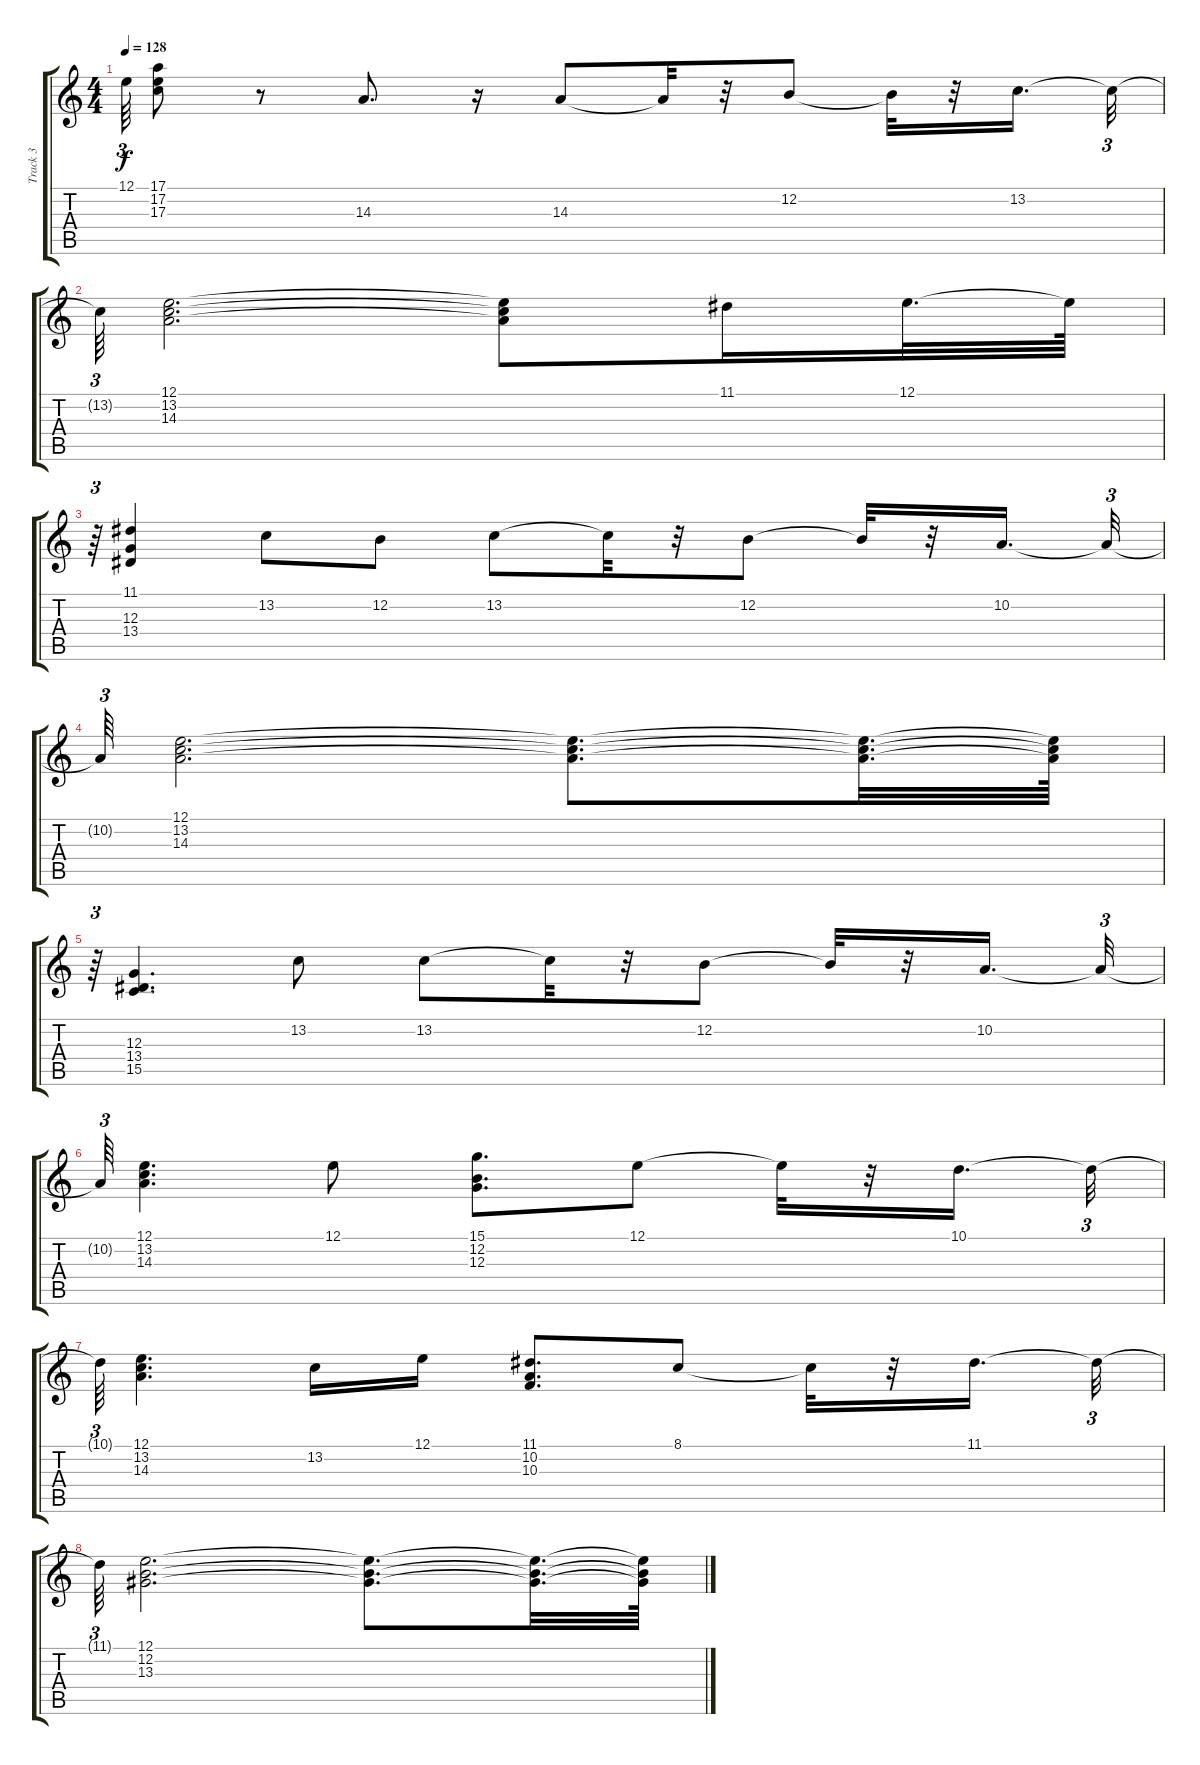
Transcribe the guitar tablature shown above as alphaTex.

\track ("Track 3" "Track 3") {instrument stringensemble2}
\staff {score tabs}
\tuning (E4 B3 G3 D3 A2 E2) {hide}
\ts (4 4)
\tempo 128
\clef g2
\ks c
12.1{t}.64{tu (3 2) dy f} (17.1 17.2 17.3).8 r.8 14.3.8{d} r.16 14.3.8 14.3{t}.32 r.32 12.2.8 12.2{t}.32 r.32 13.2.16{d} 13.2{t}.32{tu (3 2)} |
13.2{t}.64{tu (3 2)} (12.1 13.2 14.3).2{d} (12.1{t} 13.2{t} 14.3{t}).8 11.1.16 12.1.32{d} 12.1{t}.64 |
r.64{tu (3 2)} (11.1 12.3 13.4).4 13.2.8 12.2.8 13.2.8 13.2{t}.32 r.32 12.2.8 12.2{t}.32 r.32 10.2.16{d} 10.2{t}.32{tu (3 2)} |
10.2{t}.64{tu (3 2)} (12.1 13.2 14.3).2{d} (12.1{t} 13.2{t} 14.3{t}).8{d} (12.1{t} 13.2{t} 14.3{t}).32{d} (12.1{t} 13.2{t} 14.3{t}).64 |
r.64{tu (3 2)} (12.3 13.4 15.5).4{d} 13.2.8 13.2.8 13.2{t}.32 r.32 12.2.8 12.2{t}.32 r.32 10.2.16{d} 10.2{t}.32{tu (3 2)} |
10.2{t}.64{tu (3 2)} (12.1 13.2 14.3).4{d} 12.1.8 (15.1 12.2 12.3).8{d} 12.1.8 12.1{t}.32 r.32 10.1.16{d} 10.1{t}.32{tu (3 2)} |
10.1{t}.64{tu (3 2)} (12.1 13.2 14.3).4{d} 13.2.16 12.1.16 (11.1 10.2 10.3).8{d} 8.1.8 8.1{t}.32 r.32 11.1.16{d} 11.1{t}.32{tu (3 2)} |
11.1{t}.64{tu (3 2)} (12.1 12.2 13.3).2{d} (12.1{t} 12.2{t} 13.3{t}).8{d} (12.1{t} 12.2{t} 13.3{t}).32{d} (12.1{t} 12.2{t} 13.3{t}).64
